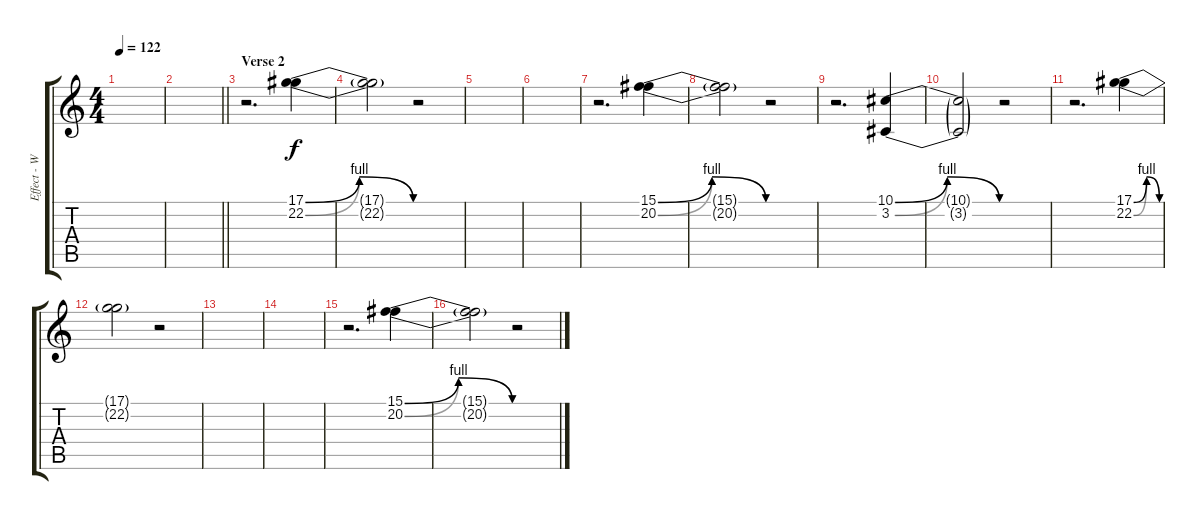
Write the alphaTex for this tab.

\track ("Effect - Whales" "Effect - W") {instrument fx6goblins}
\staff {score tabs}
\tuning (Eb4 Bb3 Gb3 Db3 Ab2 Eb2) {hide}
\ts (4 4)
\tempo 122
\clef g2
\ks c
|
\barLineRight lightlight
|
\section ("" "Verse 2")
r.2{d} (17.1{be (bendrelease 0 0 20 4 40 4 60 0)} 22.2{be (bendrelease 0 0 20 4 40 4 60 0)}).4 |
(17.1{t} 22.2{t}).2 r.2 |
|
|
r.2{d} (15.1{be (bendrelease 0 0 20 4 40 4 60 0)} 20.2{be (bendrelease 0 0 20 4 40 4 60 0)}).4 |
(15.1{t} 20.2{t}).2 r.2 |
r.2{d} (10.1{be (bendrelease 0 0 20 4 40 4 60 0)} 3.2{be (bendrelease 0 0 20 4 40 4 60 0)}).4 |
(10.1{t} 3.2{t}).2 r.2 |
r.2{d} (17.1{be (bendrelease 0 0 20 4 40 4 60 0)} 22.2{be (bendrelease 0 0 20 4 40 4 60 0)}).4 |
(17.1{t} 22.2{t}).2 r.2 |
|
|
r.2{d} (15.1{be (bendrelease 0 0 20 4 40 4 60 0)} 20.2{be (bendrelease 0 0 20 4 40 4 60 0)}).4 |
(15.1{t} 20.2{t}).2 r.2
